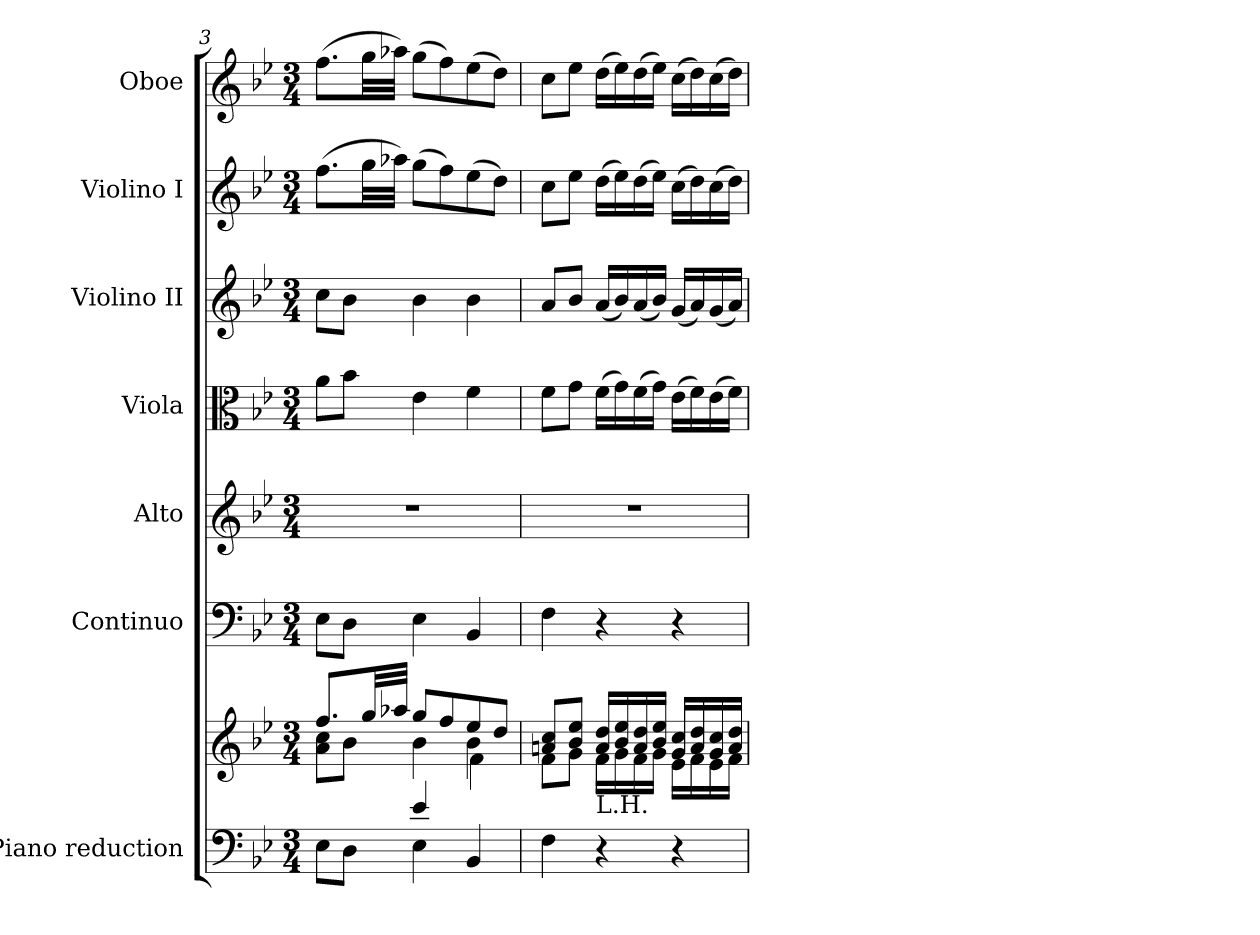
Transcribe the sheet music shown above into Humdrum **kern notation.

**kern	**kern	**kern	**kern	**kern	**kern	**kern	**kern
*part7	*part7	*part6	*part5	*part4	*part3	*part2	*part1
*staff8	*staff7	*staff6	*staff5	*staff4	*staff3	*staff2	*staff1
*I"Piano reduction	*	*I"Continuo	*I"Alto	*I"Viola	*I"Violino II	*I"Violino I	*I"Oboe
*I'Pno	*	*	*	*	*	*	*I'Ob
*clefF4	*clefG2	*clefF4	*clefG2	*clefC3	*clefG2	*clefG2	*clefG2
*k[b-e-]	*k[b-e-]	*k[b-e-]	*k[b-e-]	*k[b-e-]	*k[b-e-]	*k[b-e-]	*k[b-e-]
*M3/4	*M3/4	*M3/4	*M3/4	*M3/4	*M3/4	*M3/4	*M3/4
=3	=3	=3	=3	=3	=3	=3	=3
*^	*^	*	*	*	*	*	*
*	*	*	*^	*	*	*	*	*	*
4ryy	8E-\L	8.ff/L	8a\ 8cc\L	4ryy	8E-\L	2.r	8a\L	8cc\L	(8.ff\L	(8.ff\L
.	8D\J	.	8b-\J	.	8D\J	.	8b-\J	8b-\J	.	.
.	.	32gg/LL	.	.	.	.	.	.	32gg\LL	32gg\LL
.	.	32aa-X/JJJ	.	.	.	.	.	.	32aa-X\JJJ)	32aa-X\JJJ)
4e-/	4E-\	8gg/L	4b-\	4ryy	4E-\	.	4e-\	4b-\	(8gg\L	(8gg\L
.	.	8ff/	.	.	.	.	.	.	8ff\)	8ff\)
4ryy	4BB-/	8ee-/	4b-\	4f\	4BB-/	.	4f\	4b-\	(8ee-\	(8ee-\
.	.	8dd/J	.	.	.	.	.	.	8dd\J)	8dd\J)
*v	*v	*	*	*	*	*	*	*	*	*
*	*	*v	*v	*	*	*	*	*	*
=4	=4	=4	=4	=4	=4	=4	=4	=4
4F\	8an/ 8cc/L	8f\L	4F\	2.r	8f\L	8a/L	8cc\L	8cc\L
.	8b-/ 8ee-/J	8g\J	.	.	8g\J	8b-/J	8ee-\J	8ee-\J
!	!LO:TX:b:t=L.H.	!	!	!	!	!	!	!
4r	16a/ 16dd/LL	16f\LL	4r	.	(16f\LL	(16a/LL	(16dd\LL	(16dd\LL
.	16b-/ 16ee-/	16g\	.	.	16g\)	16b-/)	16ee-\)	16ee-\)
.	16a/ 16dd/	16f\	.	.	(16f\	(16a/	(16dd\	(16dd\
.	16b-/ 16ee-/JJ	16g\JJ	.	.	16g\JJ)	16b-/JJ)	16ee-\JJ)	16ee-\JJ)
4r	16g/ 16cc/LL	16e-\LL	4r	.	(16e-\LL	(16g/LL	(16cc\LL	(16cc\LL
.	16a/ 16dd/	16f\	.	.	16f\)	16a/)	16dd\)	16dd\)
.	16g/ 16cc/	16e-\	.	.	(16e-\	(16g/	(16cc\	(16cc\
.	16a/ 16dd/JJ	16f\JJ	.	.	16f\JJ)	16a/JJ)	16dd\JJ)	16dd\JJ)
*	*v	*v	*	*	*	*	*	*
=	=	=	=	=	=	=	=
*-	*-	*-	*-	*-	*-	*-	*-
